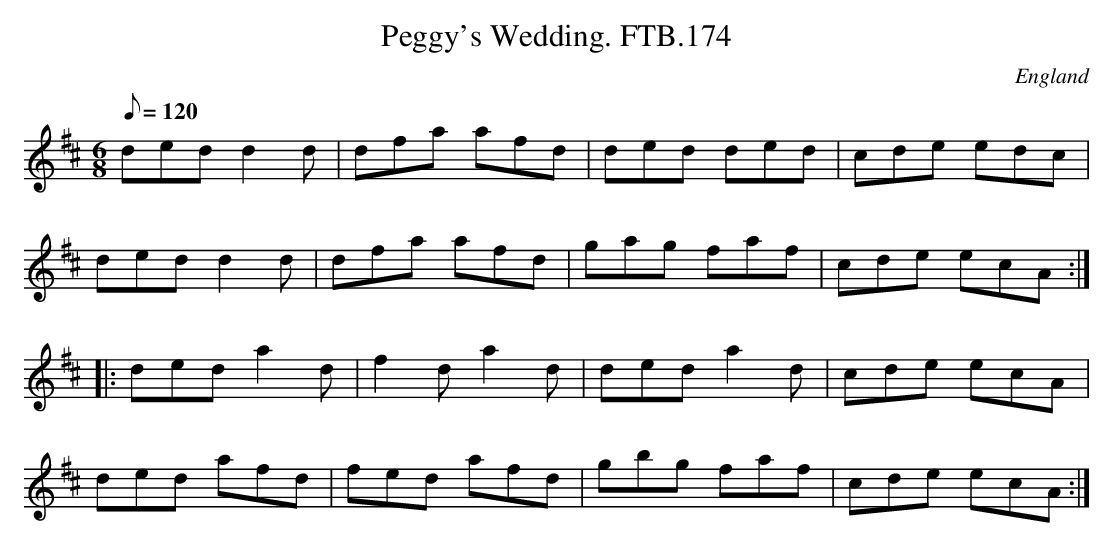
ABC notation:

X:1
T:Peggy's Wedding. FTB.174
M:6/8
L:1/8
Q:120
O:England
K:D
dedd2d|dfa afd|ded ded|cde edc|
dedd2d|dfa afd|gag faf|cde ecA:|
|:deda2d|f2da2d|deda2d|cde ecA|
ded afd|fed afd|gbg faf|cde ecA:|
